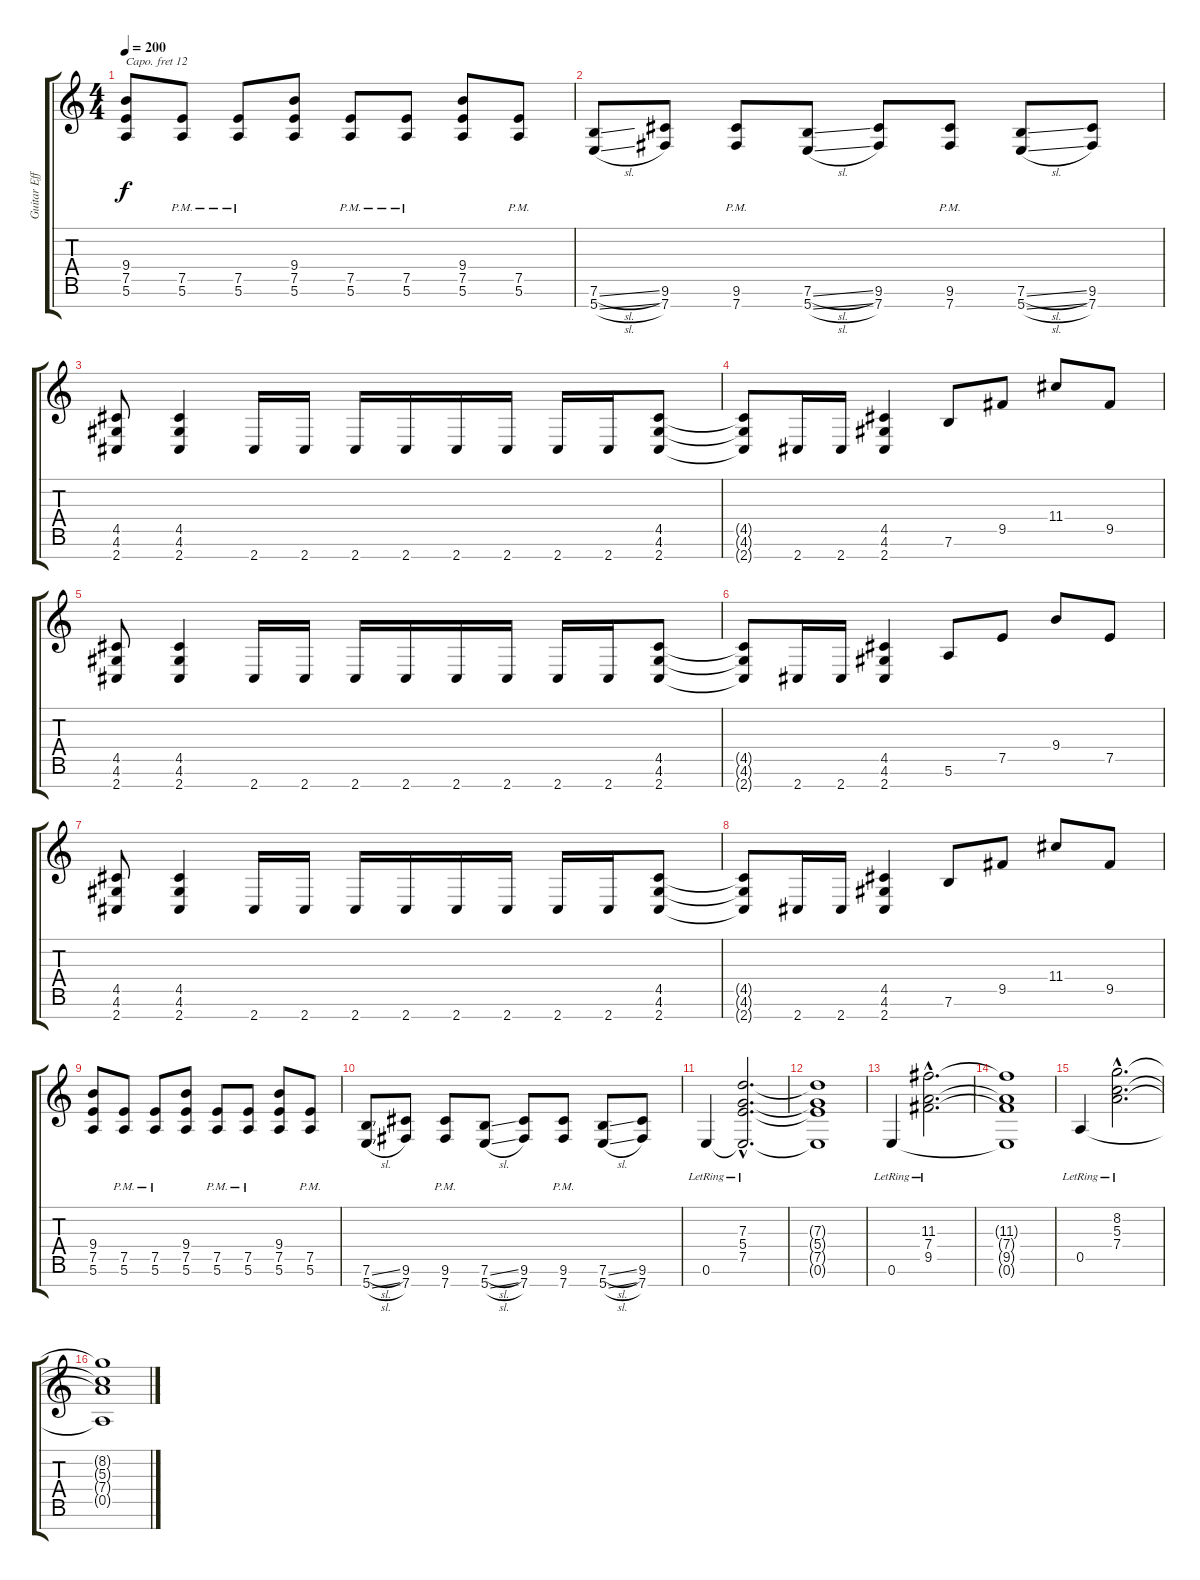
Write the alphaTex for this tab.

\track ("Guitar Effect" "Guitar Eff") {instrument synthbrass1}
\staff {score tabs}
\capo 12
\tuning (E4 B3 G3 D3 A2 E2 B1) {hide}
\ts (4 4)
\tempo 200
\clef g2
\ks c
(9.4 7.5 5.6).8{dy f} (7.5{pm} 5.6{pm}).8 (7.5{pm} 5.6{pm}).8 (9.4 7.5 5.6).8 (7.5{pm} 5.6{pm}).8 (7.5{pm} 5.6{pm}).8 (9.4 7.5 5.6).8 (7.5{pm} 5.6{pm}).8 |
(7.6{sl} 5.7{sl}).8 (9.6 7.7).8 (9.6{pm} 7.7{pm}).8 (7.6{sl} 5.7{sl}).8 (9.6 7.7).8 (9.6{pm} 7.7{pm}).8 (7.6{sl} 5.7{sl}).8 (9.6 7.7).8 |
(4.5 4.6 2.7).8 (4.5 4.6 2.7).4 2.7.16 2.7.16 2.7.16 2.7.16 2.7.16 2.7.16 2.7.16 2.7.16 (4.5 4.6 2.7).8 |
(4.5{t} 4.6{t} 2.7{t}).8 2.7.16 2.7.16 (4.5 4.6 2.7).4 7.6.8 9.5.8 11.4.8 9.5.8 |
(4.5 4.6 2.7).8 (4.5 4.6 2.7).4 2.7.16 2.7.16 2.7.16 2.7.16 2.7.16 2.7.16 2.7.16 2.7.16 (4.5 4.6 2.7).8 |
(4.5{t} 4.6{t} 2.7{t}).8 2.7.16 2.7.16 (4.5 4.6 2.7).4 5.6.8 7.5.8 9.4.8 7.5.8 |
(4.5 4.6 2.7).8 (4.5 4.6 2.7).4 2.7.16 2.7.16 2.7.16 2.7.16 2.7.16 2.7.16 2.7.16 2.7.16 (4.5 4.6 2.7).8 |
(4.5{t} 4.6{t} 2.7{t}).8 2.7.16 2.7.16 (4.5 4.6 2.7).4 7.6.8 9.5.8 11.4.8 9.5.8 |
(9.4 7.5 5.6).8 (7.5{pm} 5.6{pm}).8 (7.5{pm} 5.6{pm}).8 (9.4 7.5 5.6).8 (7.5{pm} 5.6{pm}).8 (7.5{pm} 5.6{pm}).8 (9.4 7.5 5.6).8 (7.5{pm} 5.6{pm}).8 |
(7.6{sl} 5.7{sl}).8 (9.6 7.7).8 (9.6{pm} 7.7{pm}).8 (7.6{sl} 5.7{sl}).8 (9.6 7.7).8 (9.6{pm} 7.7{pm}).8 (7.6{sl} 5.7{sl}).8 (9.6 7.7).8 |
0.6{lr}.4 (7.3{hac lr} 5.4{hac lr} 7.5{hac lr} 0.6{hac t}).2{d} |
(7.3{t} 5.4{t} 7.5{t} 0.6{t}).1 |
0.6{lr}.4 (11.3{hac lr} 7.4{hac lr} 9.5{hac lr}).2{d} |
(11.3{t} 7.4{t} 9.5{t} 0.6{t}).1 |
0.5{lr}.4 (8.2{hac lr} 5.3{hac lr} 7.4{hac lr}).2{d} |
(8.2{t} 5.3{t} 7.4{t} 0.5{t}).1
